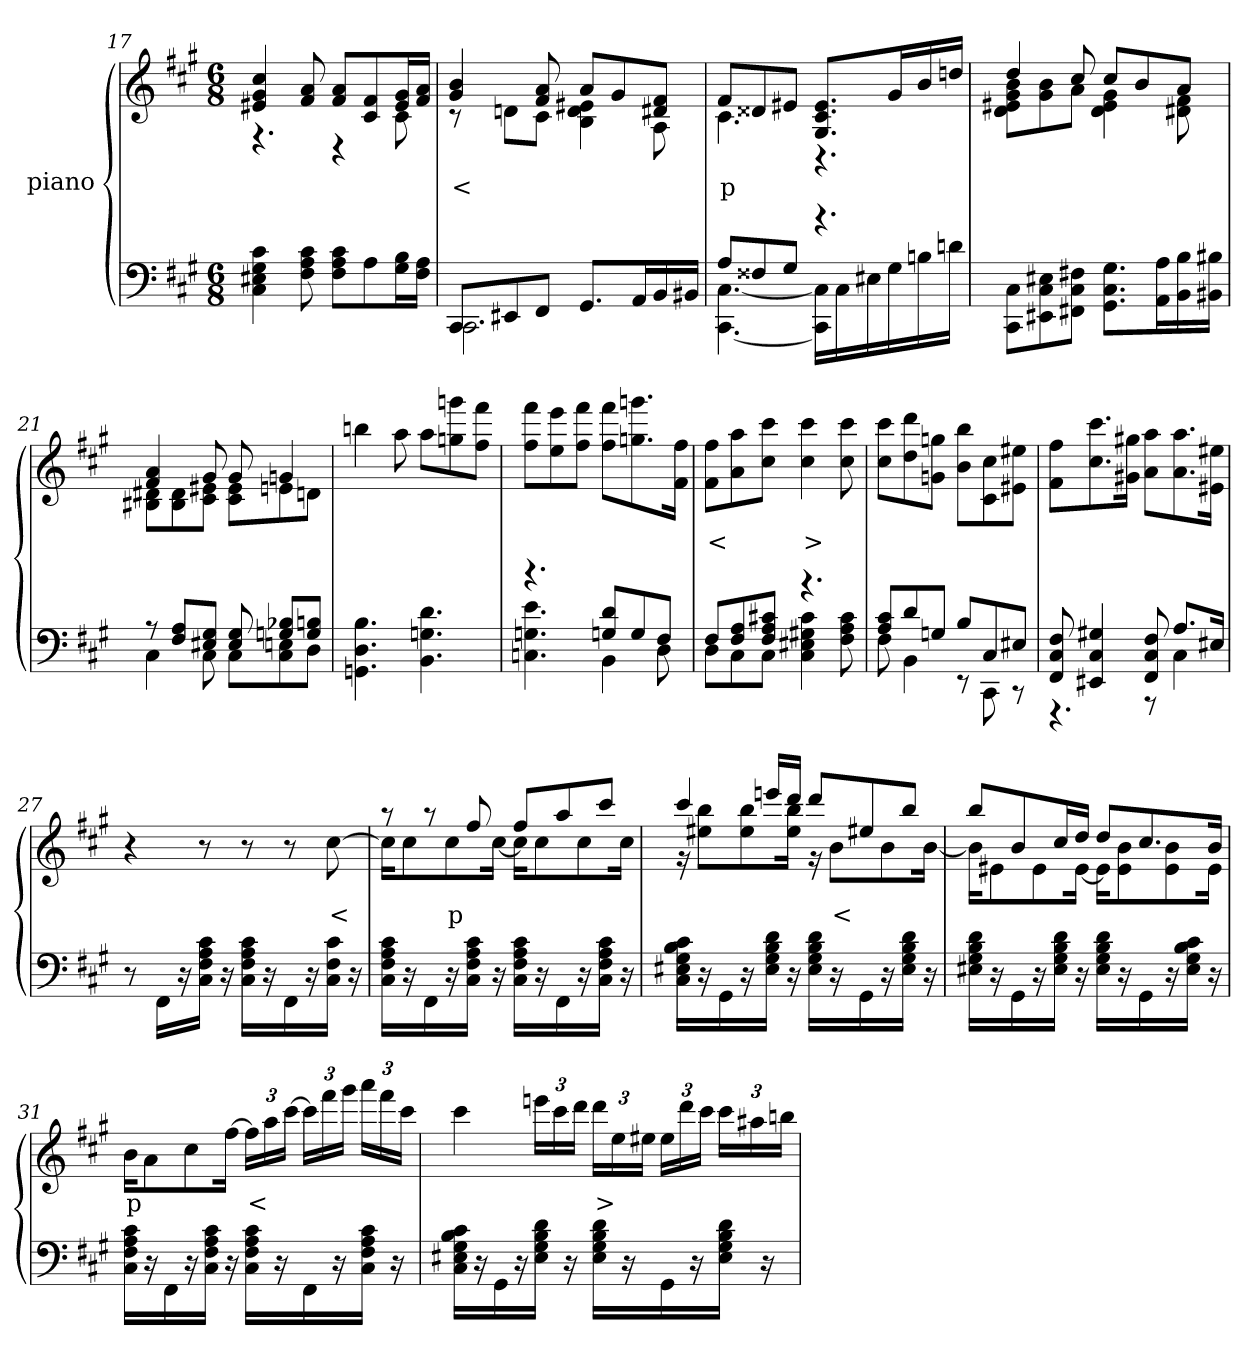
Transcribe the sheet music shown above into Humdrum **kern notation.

**kern	**kern	**text
*part2	*part1	*part1
*staff2	*staff1	*staff1
*	*I"piano	*
*clefF4	*clefG2	*
*k[f#c#g#]	*k[f#c#g#]	*
*f#:	*f#:	*
*M6/8	*M6/8	*
=17	=17	=17
*	*^	*
4C#\ 4E#X\ 4G#\ 4c#\	4e#X/ 4g#/ 4cc#/	4.r	.
8F#\ 8A\ 8c#\	8f#/ 8a/	.	.
8F#\ 8A\ 8c#\L	8f#/ 8a/L	4r	.
8A\	8c#/ 8f#/	.	.
16G#\ 16B\L	16e#/ 16g#/L	8c#\	.
16F#\ 16A\JJ	16f#/ 16a/JJ	.	.
=18	=18	=18	=18
*^	*	*	*
8CC#/L	2.CC#\	4g#/ 4b/	8r	<
8EE#X/	.	.	8dn\L	.
8FF#/J	.	8f#/ 8a/	8c#\J	.
8.GG#/L	.	8a/L	4B\ 4d\ 4e#X\	.
.	.	8g#/	.	.
16AA/L	.	.	.	.
16BB/	.	8d#X/ 8f#/J	8A\	.
16BB#X/JJ	.	.	.	.
=19	=19	=19	=19	=19
8A/L	[4.CC#\ [4.C#\	8f#/L	4.c#\	p
8F##X/	.	8d##X/	.	.
8G#/J	.	8e#X/J	.	.
4.r	16CC#\] 16C#\]LL	8.G#/ 8.c#/ 8.e#/L	4.r	.
.	16C#\	.	.	.
.	16E#X\	.	.	.
.	16G#\	16g#/L	.	.
.	16Bn\	16b/	.	.
.	16dn\JJ	16ddn/JJ	.	.
*v	*v	*	*	*
=20	=20	=20	=20
8CC#\ 8C#\L	4dd/	8d\ 8e#X\ 8g#\ 8b\L	.
8EE#X\ 8C#\ 8E#X\	.	8g#\ 8b\	.
8FF#X\ 8C#\ 8F#X\J	8cc#/	8a\J	.
8.GG#\ 8.C#\ 8.G#\L	8cc#/L	4d\ 4e#\ 4g#\	.
.	8b/	.	.
16AA\ 16A\L	.	.	.
16BB\ 16B\	8a/J	8d#X\ 8f#\	.
16BB#X\ 16B#X\JJ	.	.	.
=21	=21	=21	=21
*^	*	*	*
8r	4C#\	4f#/ 4a/	8B#X\ 8d#X\L	.
8F#/ 8A/L	.	.	8B#\ 8d#\	.
8E#X/ 8G#/J	8C#\	8g#/	8c#\ 8e#X\J	.
8E#/ 8G#/	8C#\L	8g#/	8c#\ 8e#\L	.
8Gn/ 8B-X/L	8C#\ 8En\	4gn/	8en\	.
8G/ 8Bn/J	8D\J	.	8dn\J	.
*v	*v	*	*	*
*	*v	*v	*
=22	=22	=22
4.GGn\ 4.D\ 4.B\	4bbn\	.
.	8aa\	.
4.BB\ 4.Gn\ 4.d\	8aa\L	.
.	8ggn\ 8gggn\	.
.	8ff#\ 8fff#\J	.
=23	=23	=23
*^	*	*
4.r	4.Cn\ 4.Gn\ 4.e\	8ff#\ 8fff#\L	.
.	.	8ee\ 8eee\	.
.	.	8ff#\ 8fff#\J	.
8Gn/ 8d/L	4BB\	8ff#\ 8fff#\L	.
8G/	.	8.ggn\ 8.gggn\	.
8F#/J	8D\	.	.
.	.	16f#\ 16ff#\Jk	.
=24	=24	=24	=24
8F#/L	8D\L	8f#\ 8ff#\L	<
8F#/ 8A/	8C#\	8a\ 8aa\	.
8F#/ 8A/ 8c#X/J	8C#\J	8cc#\ 8ccc#\J	.
4.r	4C#\ 4E#X\ 4G#X\ 4c#\	4cc#\ 4ccc#\	>
.	8F#\ 8A\ 8c#\	8cc#\ 8ccc#\	.
=25	=25	=25	=25
8A/ 8c#/L	8F#\	8cc#\ 8ccc#\L	.
8d/	4BB\	8dd\ 8ddd\	.
8Gn/J	.	8gn\ 8ggn\J	.
8B/L	8r	8b\ 8bb\L	.
8C#/	8CC#\	8c#\ 8cc#\	.
8E#X/J	8r	8e#X\ 8ee#X\J	.
=26	=26	=26	=26
8FF#/ 8C#/ 8F#/	4.r	8f#\ 8ff#\L	.
4EE#X/ 4C#/ 4G#X/	.	8.cc#\ 8.ccc#\	.
.	.	16g#X\ 16gg#X\Jk	.
8FF#/ 8C#/ 8F#/	8r	8a\ 8aa\L	.
8.A/L	4C#\	8.a\ 8.aa\	.
16E#/Jk	.	16e#X\ 16ee#X\Jk	.
*v	*v	*	*
=27	=27	=27
8r	4r	.
16FF#\LL	.	.
16r	.	.
16C#\ 16F#\ 16A\ 16c#\JJ	8r	.
16r	.	.
16C#\ 16F#\ 16A\ 16c#\LL	8r	.
16r	.	.
16FF#\	8r	.
16r	.	.
16C#\ 16F#\ 16c#\JJ	[8cc#\	<
16r	.	.
=28	=28	=28
*	*^	*
16C#\ 16F#\ 16A\ 16c#\LL	8r	16cc#\KL]	.
16r	.	8cc#\	.
16FF#\	8r	.	.
16r	.	8cc#\	p
16C#\ 16F#\ 16A\ 16c#\JJ	8ff#/	.	.
16r	.	[16cc#\Jk	.
16C#\ 16F#\ 16A\ 16c#\LL	8ff#/L	16cc#\KL]	.
16r	.	8cc#\	.
16FF#\	8aa/	.	.
16r	.	8cc#\	.
16C#\ 16F#\ 16A\ 16c#\JJ	8ccc#/J	.	.
16r	.	16cc#\Jk	.
=29	=29	=29	=29
16C#\ 16E#X\ 16G#\ 16B\ 16c#\LL	4ccc#/	16r	.
16r	.	8ee#\ 8bb\L	.
16GG#\	.	.	.
16r	.	8ee#\ 8bb\	.
16E#\ 16G#\ 16B\ 16d\JJ	16eeen/LL	.	.
16r	16ddd/JJ	16ee#\ 16bb\Jk	.
16E#\ 16G#\ 16B\ 16d\LL	8ddd/L	16r	.
16r	.	8b\L	<
16GG#\	8ee#X/	.	.
16r	.	8b\	.
16E#\ 16G#\ 16B\ 16d\JJ	8bb/J	.	.
16r	.	[16b\Jk	.
=30	=30	=30	=30
16E#X\ 16G#\ 16B\ 16d\LL	8bb/L	16b\KL]	.
16r	.	8e#X\	.
16GG#\	8b/	.	.
16r	.	8e#\	.
16E#\ 16G#\ 16B\ 16d\JJ	16cc#/L	.	.
16r	16dd/JJ	[16e#\Jk	.
16E#\ 16G#\ 16B\ 16d\LL	8dd/L	16e#\KL]	.
16r	.	8e#\ 8b\	.
16GG#\	8.cc#/	.	.
16r	.	8e#\ 8b\	.
16E#\ 16G#\ 16B\ 16c#\JJ	.	.	.
16r	16b/Jk	16e#\Jk	.
*	*v	*v	*
=31	=31	=31
16C#\ 16F#\ 16A\ 16c#\LL	16b\KL	p
16r	8a\	.
16FF#\	.	.
16r	8cc#\	.
16C#\ 16F#\ 16A\ 16c#\JJ	.	.
16r	[16ff#\Jk	.
16C#\ 16F#\ 16A\ 16c#\LL	24ff#\LL]	<
.	24aa\	.
16r	.	.
.	[24ccc#\JJ	.
16FF#\	24ccc#\LL]	.
.	24fff#\	.
16r	.	.
.	24ggg#\JJ	.
16C#\ 16F#\ 16A\ 16c#\JJ	24aaa\LL	.
.	24fff#\	.
16r	.	.
.	24ccc#\JJ	.
=32	=32	=32
16C#\ 16E#X\ 16G#\ 16B\ 16c#\LL	4ccc#\	.
16r	.	.
16GG#\	.	.
16r	.	.
16E#\ 16G#\ 16B\ 16d\JJ	24eeen\LL	.
.	24ccc#\	.
16r	.	.
.	24ddd\JJ	.
16E#\ 16G#\ 16B\ 16d\LL	24ddd\LL	>
.	24ee\	.
16r	.	.
.	24ee#X\JJ	.
16GG#\	24ee#\LL	.
.	24ddd\	.
16r	.	.
.	24ccc#\JJ	.
16E#\ 16G#\ 16B\ 16d\JJ	24ccc#\LL	.
.	24aa#X\	.
16r	.	.
.	24bbn\JJ	.
=	=	=
*-	*-	*-
